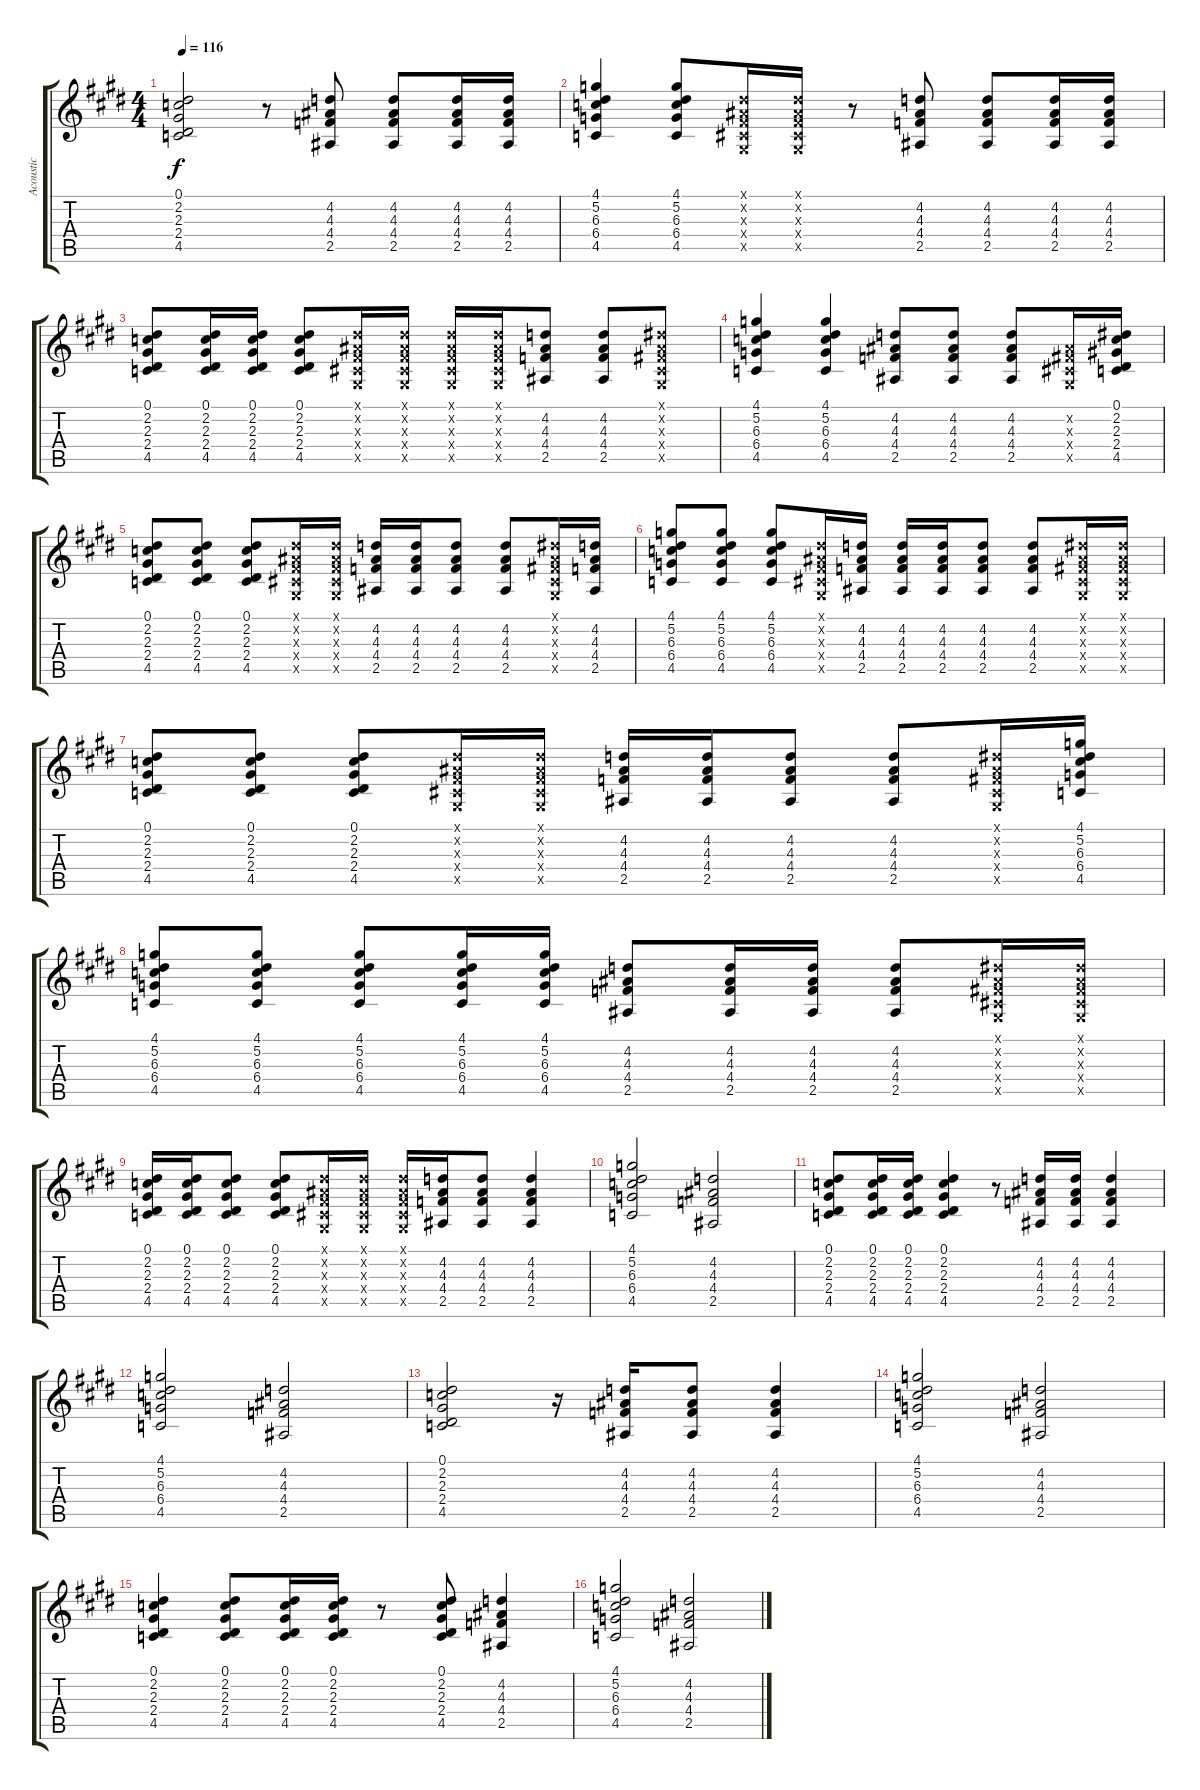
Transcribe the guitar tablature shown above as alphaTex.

\track ("Acoustic" "Acoustic") {instrument acousticguitarsteel}
\staff {score tabs}
\tuning (Eb4 Bb3 Gb3 Db3 Ab2 Eb2) {hide}
\ts (4 4)
\tempo 116
\clef g2
\ks c#minor
(0.1 2.2 2.3 2.4 4.5).2{dy f} r.8 (4.2 4.3 4.4 2.5).8 (4.2 4.3 4.4 2.5).8 (4.2 4.3 4.4 2.5).16 (4.2 4.3 4.4 2.5).16 |
(4.1 5.2 6.3 6.4 4.5).4 (4.1 5.2 6.3 6.4 4.5).8 (0.1{x} 0.2{x} 0.3{x} 0.4{x} 0.5{x}).16 (0.1{x} 0.2{x} 0.3{x} 0.4{x} 0.5{x}).16 r.8 (4.2 4.3 4.4 2.5).8 (4.2 4.3 4.4 2.5).8 (4.2 4.3 4.4 2.5).16 (4.2 4.3 4.4 2.5).16 |
(0.1 2.2 2.3 2.4 4.5).8 (0.1 2.2 2.3 2.4 4.5).16 (0.1 2.2 2.3 2.4 4.5).16 (0.1 2.2 2.3 2.4 4.5).8 (0.1{x} 0.2{x} 0.3{x} 0.4{x} 0.5{x}).16 (0.1{x} 0.2{x} 0.3{x} 0.4{x} 0.5{x}).16 (0.1{x} 0.2{x} 0.3{x} 0.4{x} 0.5{x}).16 (0.1{x} 0.2{x} 0.3{x} 0.4{x} 0.5{x}).16 (4.2 4.3 4.4 2.5).8 (4.2 4.3 4.4 2.5).8 (0.1{x} 0.2{x} 0.3{x} 0.4{x} 0.5{x}).8 |
(4.1 5.2 6.3 6.4 4.5).4 (4.1 5.2 6.3 6.4 4.5).4 (4.2 4.3 4.4 2.5).8 (4.2 4.3 4.4 2.5).8 (4.2 4.3 4.4 2.5).8 (0.2{x} 0.3{x} 0.4{x} 0.5{x}).16 (0.1 2.2 2.3 2.4 4.5).16 |
(0.1 2.2 2.3 2.4 4.5).8 (0.1 2.2 2.3 2.4 4.5).8 (0.1 2.2 2.3 2.4 4.5).8 (0.1{x} 0.2{x} 0.3{x} 0.4{x} 0.5{x}).16 (0.1{x} 0.2{x} 0.3{x} 0.4{x} 0.5{x}).16 (4.2 4.3 4.4 2.5).16 (4.2 4.3 4.4 2.5).16 (4.2 4.3 4.4 2.5).8 (4.2 4.3 4.4 2.5).8 (0.1{x} 0.2{x} 0.3{x} 0.4{x} 0.5{x}).16 (4.2 4.3 4.4 2.5).16 |
(4.1 5.2 6.3 6.4 4.5).8 (4.1 5.2 6.3 6.4 4.5).8 (4.1 5.2 6.3 6.4 4.5).8 (0.1{x} 0.2{x} 0.3{x} 0.4{x} 0.5{x}).16 (4.2 4.3 4.4 2.5).16 (4.2 4.3 4.4 2.5).16 (4.2 4.3 4.4 2.5).16 (4.2 4.3 4.4 2.5).8 (4.2 4.3 4.4 2.5).8 (0.1{x} 0.2{x} 0.3{x} 0.4{x} 0.5{x}).16 (0.1{x} 0.2{x} 0.3{x} 0.4{x} 0.5{x}).16 |
(0.1 2.2 2.3 2.4 4.5).8 (0.1 2.2 2.3 2.4 4.5).8 (0.1 2.2 2.3 2.4 4.5).8 (0.1{x} 0.2{x} 0.3{x} 0.4{x} 0.5{x}).16 (0.1{x} 0.2{x} 0.3{x} 0.4{x} 0.5{x}).16 (4.2 4.3 4.4 2.5).16 (4.2 4.3 4.4 2.5).16 (4.2 4.3 4.4 2.5).8 (4.2 4.3 4.4 2.5).8 (0.1{x} 0.2{x} 0.3{x} 0.4{x} 0.5{x}).16 (4.1 5.2 6.3 6.4 4.5).16 |
(4.1 5.2 6.3 6.4 4.5).8 (4.1 5.2 6.3 6.4 4.5).8 (4.1 5.2 6.3 6.4 4.5).8 (4.1 5.2 6.3 6.4 4.5).16 (4.1 5.2 6.3 6.4 4.5).16 (4.2 4.3 4.4 2.5).8 (4.2 4.3 4.4 2.5).16 (4.2 4.3 4.4 2.5).16 (4.2 4.3 4.4 2.5).8 (0.1{x} 0.2{x} 0.3{x} 0.4{x} 0.5{x}).16 (0.1{x} 0.2{x} 0.3{x} 0.4{x} 0.5{x}).16 |
(0.1 2.2 2.3 2.4 4.5).16 (0.1 2.2 2.3 2.4 4.5).16 (0.1 2.2 2.3 2.4 4.5).8 (0.1 2.2 2.3 2.4 4.5).8 (0.1{x} 0.2{x} 0.3{x} 0.4{x} 0.5{x}).16 (0.1{x} 0.2{x} 0.3{x} 0.4{x} 0.5{x}).16 (0.1{x} 0.2{x} 0.3{x} 0.4{x} 0.5{x}).16 (4.2 4.3 4.4 2.5).16 (4.2 4.3 4.4 2.5).8 (4.2 4.3 4.4 2.5).4 |
(4.1 5.2 6.3 6.4 4.5).2 (4.2 4.3 4.4 2.5).2 |
(0.1 2.2 2.3 2.4 4.5).8 (0.1 2.2 2.3 2.4 4.5).16 (0.1 2.2 2.3 2.4 4.5).16 (0.1 2.2 2.3 2.4 4.5).4 r.8 (4.2 4.3 4.4 2.5).16 (4.2 4.3 4.4 2.5).16 (4.2 4.3 4.4 2.5).4 |
(4.1 5.2 6.3 6.4 4.5).2 (4.2 4.3 4.4 2.5).2 |
(0.1 2.2 2.3 2.4 4.5).2 r.16 (4.2 4.3 4.4 2.5).16 (4.2 4.3 4.4 2.5).8 (4.2 4.3 4.4 2.5).4 |
(4.1 5.2 6.3 6.4 4.5).2 (4.2 4.3 4.4 2.5).2 |
(0.1 2.2 2.3 2.4 4.5).4 (0.1 2.2 2.3 2.4 4.5).8 (0.1 2.2 2.3 2.4 4.5).16 (0.1 2.2 2.3 2.4 4.5).16 r.8 (0.1 2.2 2.3 2.4 4.5).8 (4.2 4.3 4.4 2.5).4 |
(4.1 5.2 6.3 6.4 4.5).2 (4.2 4.3 4.4 2.5).2
